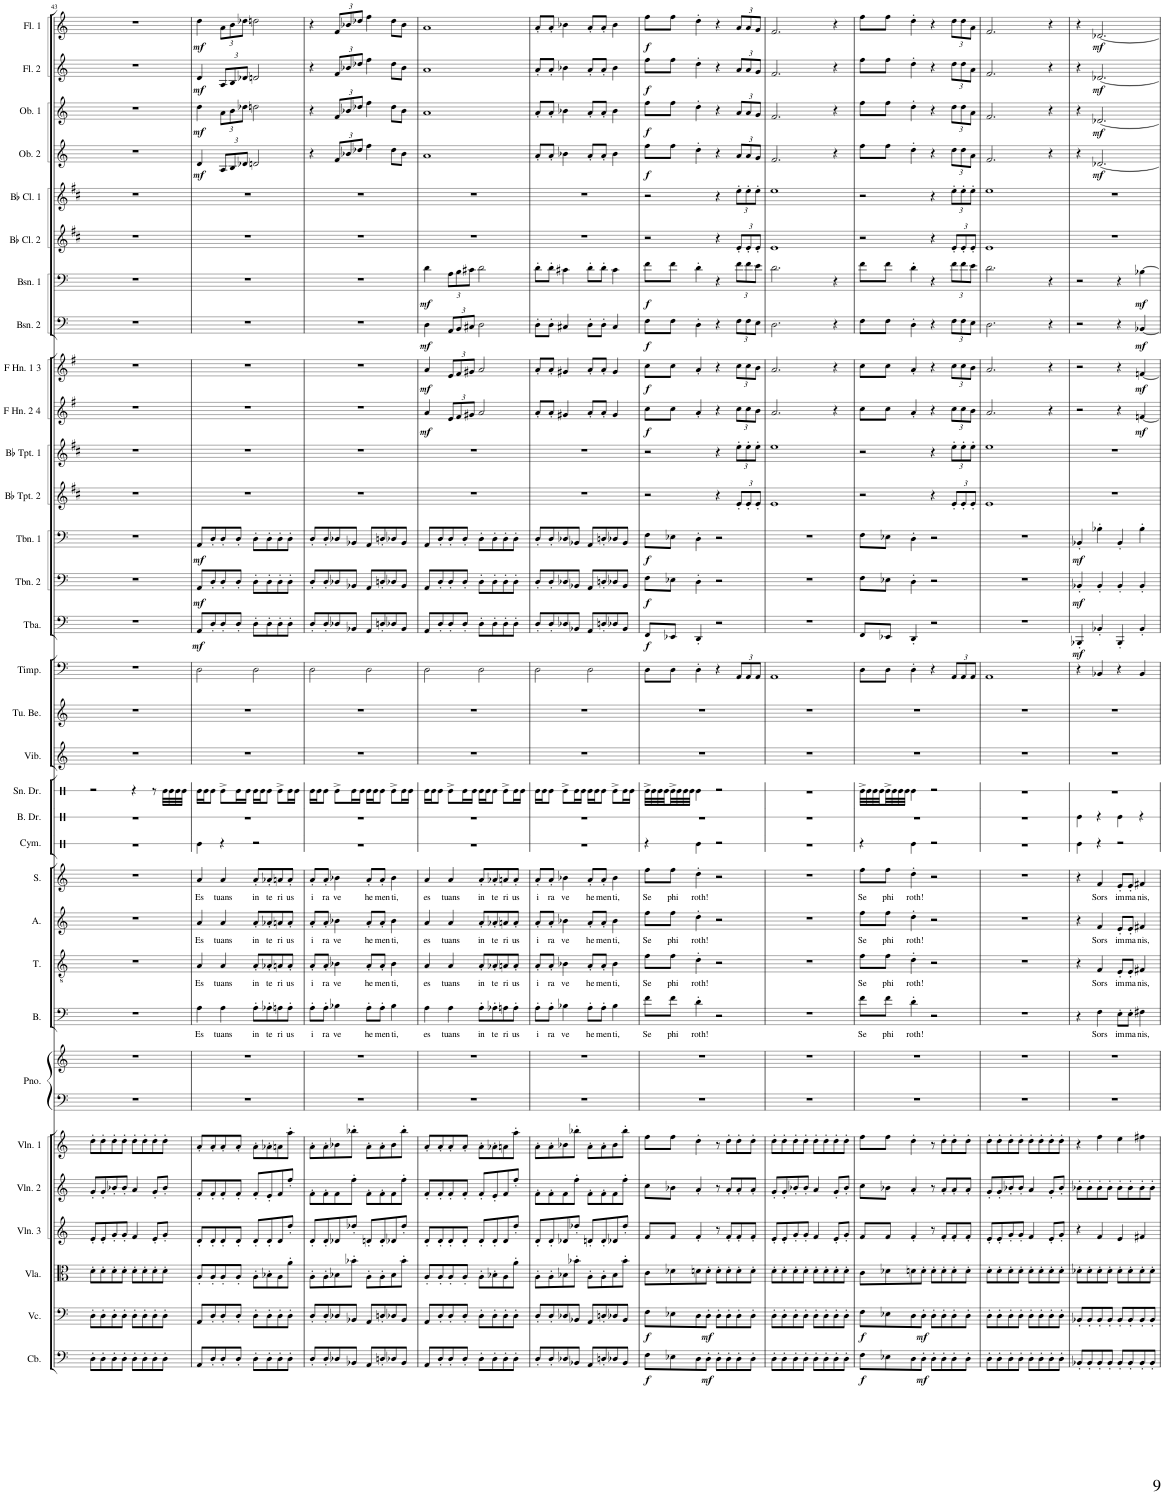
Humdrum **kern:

**kern	**dynam	**kern	**dynam	**kern	**kern	**kern	**kern	**kern	**kern	**kern	**text	**kern	**text	**kern	**text	**kern	**text	**kern	**kern	**kern	**kern	**kern	**kern	**kern	**dynam	**kern	**dynam	**kern	**dynam	**kern	**kern	**kern	**dynam	**kern	**dynam	**kern	**dynam	**kern	**dynam	**kern	**kern	**kern	**dynam	**kern	**dynam	**kern	**dynam	**kern	**dynam
*part32	*part32	*part31	*part31	*part30	*part29	*part28	*part27	*part26	*part26	*part25	*part25	*part24	*part24	*part23	*part23	*part22	*part22	*part21	*part20	*part19	*part18	*part17	*part16	*part15	*part15	*part14	*part14	*part13	*part13	*part12	*part11	*part10	*part10	*part9	*part9	*part8	*part8	*part7	*part7	*part6	*part5	*part4	*part4	*part3	*part3	*part2	*part2	*part1	*part1
*staff33	*staff33	*staff32	*staff32	*staff31	*staff30	*staff29	*staff28	*staff27	*staff26	*staff25	*staff25	*staff24	*staff24	*staff23	*staff23	*staff22	*staff22	*staff21	*staff20	*staff19	*staff18	*staff17	*staff16	*staff15	*staff15	*staff14	*staff14	*staff13	*staff13	*staff12	*staff11	*staff10	*staff10	*staff9	*staff9	*staff8	*staff8	*staff7	*staff7	*staff6	*staff5	*staff4	*staff4	*staff3	*staff3	*staff2	*staff2	*staff1	*staff1
*I"Contrabass	*	*I"Violoncello	*	*I"Viola	*I"Violin 3	*I"Violin 2	*I"Violin 1	*I"Piano	*	*I"Baritone	*	*I"Tenor	*	*I"Alto	*	*I"Soprano	*	*I"Cymbal	*I"Bass Drum	*I"Snare Drum	*I"Vibraphone	*I"Tubular Bells	*I"Timpani	*I"Tuba	*	*I"Trombone 2	*	*I"Trombone 1	*	*I"Bb Trumpet 2	*I"Bb Trumpet 1	*I"F Horn 2 &amp; 4	*	*I"F Horn 1 &amp; 3	*	*I"Bassoon 2	*	*I"Bassoon 1	*	*I"Bb Clarinet 2	*I"Bb Clarinet 1	*I"Oboe 2	*	*I"Oboe 1	*	*I"Flute 2	*	*I"Flute 1	*
*I'Cb.	*	*I'Vc.	*	*I'Vla.	*I'Vln. 3	*I'Vln. 2	*I'Vln. 1	*I'Pno.	*	*I'B.	*	*I'T.	*	*I'A.	*	*I'S.	*	*I'Cym.	*I'B. Dr.	*I'Sn. Dr.	*I'Vib.	*I'Tu. Be.	*I'Timp.	*I'Tba.	*	*I'Tbn. 2	*	*I'Tbn. 1	*	*I'Bb Tpt. 2	*I'Bb Tpt. 1	*I'F Hn. 2 4	*	*I'F Hn. 1 3	*	*I'Bsn. 2	*	*I'Bsn. 1	*	*I'Bb Cl. 2	*I'Bb Cl. 1	*I'Ob. 2	*	*I'Ob. 1	*	*I'Fl. 2	*	*I'Fl. 1	*
!!LO:PB:g=z
*clefF4	*	*clefF4	*	*clefC3	*clefG2	*clefG2	*clefG2	*clefF4	*clefG2	*clefF4	*	*clefGv2	*	*clefG2	*	*clefG2	*	*clefX	*clefX	*clefX	*clefG2	*clefG2	*clefF4	*clefF4	*	*clefF4	*	*clefF4	*	*clefG2	*clefG2	*clefG2	*	*clefG2	*	*clefF4	*	*clefF4	*	*clefG2	*clefG2	*clefG2	*	*clefG2	*	*clefG2	*	*clefG2	*
*Trd7c12	*	*	*	*	*	*	*	*	*	*	*	*	*	*	*	*	*	*	*	*	*	*	*	*	*	*	*	*	*	*Trd1c2	*Trd1c2	*Trd4c7	*	*Trd4c7	*	*	*	*	*	*Trd1c2	*Trd1c2	*	*	*	*	*	*	*	*
*k[]	*	*k[]	*	*k[]	*k[]	*k[]	*k[]	*k[]	*k[]	*k[]	*	*k[]	*	*k[]	*	*k[]	*	*k[]	*k[]	*k[]	*k[]	*k[]	*k[]	*k[]	*	*k[]	*	*k[]	*	*k[f#c#]	*k[f#c#]	*k[f#]	*	*k[f#]	*	*k[]	*	*k[]	*	*k[f#c#]	*k[f#c#]	*k[]	*	*k[]	*	*k[]	*	*k[]	*
*M4/4	*	*M4/4	*	*M4/4	*M4/4	*M4/4	*M4/4	*M4/4	*M4/4	*M4/4	*	*M4/4	*	*M4/4	*	*M4/4	*	*M4/4	*M4/4	*M4/4	*M4/4	*M4/4	*M4/4	*M4/4	*	*M4/4	*	*M4/4	*	*M4/4	*M4/4	*M4/4	*	*M4/4	*	*M4/4	*	*M4/4	*	*M4/4	*M4/4	*M4/4	*	*M4/4	*	*M4/4	*	*M4/4	*
=43	=43	=43	=43	=43	=43	=43	=43	=43	=43	=43	=43	=43	=43	=43	=43	=43	=43	=43	=43	=43	=43	=43	=43	=43	=43	=43	=43	=43	=43	=43	=43	=43	=43	=43	=43	=43	=43	=43	=43	=43	=43	=43	=43	=43	=43	=43	=43	=43	=43
8D'\L	.	8D'\L	.	8d'\L	8e'/L	8g'/L	8dd'\L	1r	1r	1r	.	1r	.	1r	.	1r	.	1r	1r	2r	1r	1r	1r	1r	.	1r	.	1r	.	1r	1r	1r	.	1r	.	1r	.	1r	.	1r	1r	1r	.	1r	.	1r	.	1r	.
8D'\	.	8D'\	.	8d'\	8e'/	8g'/	8dd'\	.	.	.	.	.	.	.	.	.	.	.	.	.	.	.	.	.	.	.	.	.	.	.	.	.	.	.	.	.	.	.	.	.	.	.	.	.	.	.	.	.	.
8D'\	.	8D'\	.	8d'\	8g'/	8b-X'/	8dd'\	.	.	.	.	.	.	.	.	.	.	.	.	.	.	.	.	.	.	.	.	.	.	.	.	.	.	.	.	.	.	.	.	.	.	.	.	.	.	.	.	.	.
8D'\J	.	8D'\J	.	8d'\J	8g'/J	8b-'/J	8dd'\J	.	.	.	.	.	.	.	.	.	.	.	.	.	.	.	.	.	.	.	.	.	.	.	.	.	.	.	.	.	.	.	.	.	.	.	.	.	.	.	.	.	.
8D'\L	.	8D'\L	.	8d'\L	4f/	4a/	8dd'\L	.	.	.	.	.	.	.	.	.	.	.	.	4r	.	.	.	.	.	.	.	.	.	.	.	.	.	.	.	.	.	.	.	.	.	.	.	.	.	.	.	.	.
8D'\	.	8D'\	.	8d'\	.	.	8dd'\	.	.	.	.	.	.	.	.	.	.	.	.	.	.	.	.	.	.	.	.	.	.	.	.	.	.	.	.	.	.	.	.	.	.	.	.	.	.	.	.	.	.
8D'\	.	8D'\	.	8d'\	8e'/L	8g'/L	8dd'\	.	.	.	.	.	.	.	.	.	.	.	.	8r	.	.	.	.	.	.	.	.	.	.	.	.	.	.	.	.	.	.	.	.	.	.	.	.	.	.	.	.	.
8D'\J	.	8D'\J	.	8d'\J	8g'/J	8b-'/J	8dd'\J	.	.	.	.	.	.	.	.	.	.	.	.	32Re\LLL	.	.	.	.	.	.	.	.	.	.	.	.	.	.	.	.	.	.	.	.	.	.	.	.	.	.	.	.	.
.	.	.	.	.	.	.	.	.	.	.	.	.	.	.	.	.	.	.	.	32Re\	.	.	.	.	.	.	.	.	.	.	.	.	.	.	.	.	.	.	.	.	.	.	.	.	.	.	.	.	.
.	.	.	.	.	.	.	.	.	.	.	.	.	.	.	.	.	.	.	.	32Re\	.	.	.	.	.	.	.	.	.	.	.	.	.	.	.	.	.	.	.	.	.	.	.	.	.	.	.	.	.
.	.	.	.	.	.	.	.	.	.	.	.	.	.	.	.	.	.	.	.	32Re\JJJ	.	.	.	.	.	.	.	.	.	.	.	.	.	.	.	.	.	.	.	.	.	.	.	.	.	.	.	.	.
=44	=44	=44	=44	=44	=44	=44	=44	=44	=44	=44	=44	=44	=44	=44	=44	=44	=44	=44	=44	=44	=44	=44	=44	=44	=44	=44	=44	=44	=44	=44	=44	=44	=44	=44	=44	=44	=44	=44	=44	=44	=44	=44	=44	=44	=44	=44	=44	=44	=44
!	!	!	!	!	!	!	!	!	!	!	!LO:LY:b	!	!LO:LY:b	!	!LO:LY:b	!	!LO:LY:b	!	!	!	!	!	!	!	!LO:DY:b	!	!LO:DY:b	!	!LO:DY:b	!	!	!	!	!	!	!	!	!	!	!	!	!	!LO:DY:b	!	!LO:DY:b	!	!LO:DY:b	!	!LO:DY:b
8AA/L	.	8AA/L	.	8A'/L	8d'/L	8f'/L	8a'/L	1r	1r	4A\	Es	4A/	Es	4a/	Es	4a/	Es	4Re\	1r	16Re\LL	1r	1r	2D\	8AA/L	mf	8AA/L	mf	8AA/L	mf	1r	1r	1r	.	1r	.	1r	.	1r	.	1r	1r	4d/	mf	4dd\	mf	4d/	mf	4dd\	mf
.	.	.	.	.	.	.	.	.	.	.	.	.	.	.	.	.	.	.	.	16Re\J	.	.	.	.	.	.	.	.	.	.	.	.	.	.	.	.	.	.	.	.	.	.	.	.	.	.	.	.	.
8D'/	.	8D'/	.	8A'/	8d'/	8f'/	8a'/	.	.	.	.	.	.	.	.	.	.	.	.	8Re\J	.	.	.	8D'/	.	8D'/	.	8D'/	.	.	.	.	.	.	.	.	.	.	.	.	.	.	.	.	.	.	.	.	.
!	!	!	!	!	!	!	!	!	!	!	!LO:LY:b	!	!LO:LY:b	!	!LO:LY:b	!	!LO:LY:b	!	!	!	!	!	!	!	!	!	!	!	!	!	!	!	!	!	!	!	!	!	!	!	!	!	!	!	!	!	!	!	!
*	*	*	*	*	*	*	*	*	*	*	*	*	*	*	*	*	*	*	*	*	*	*	*	*	*	*	*	*	*	*	*	*	*	*	*	*	*	*	*	*	*	*Xbrackettup	*	*Xbrackettup	*	*Xbrackettup	*	*Xbrackettup	*
8D'/	.	8D'/	.	8A'/	8d'/	8f'/	8a'/	.	.	4A\	tuans	4A/	tuans	4a/	tuans	4a/	tuans	4r	.	8Re^\L	.	.	.	8D'/	.	8D'/	.	8D'/	.	.	.	.	.	.	.	.	.	.	.	.	.	12A/L	.	12a\L	.	12A/L	.	12a\L	.
.	.	.	.	.	.	.	.	.	.	.	.	.	.	.	.	.	.	.	.	.	.	.	.	.	.	.	.	.	.	.	.	.	.	.	.	.	.	.	.	.	.	12B/	.	12b\	.	12B/	.	12b\	.
8D'/J	.	8D'/J	.	8A'/J	8d'/J	8f'/J	8a'/J	.	.	.	.	.	.	.	.	.	.	.	.	16Re\L	.	.	.	8D'/J	.	8D'/J	.	8D'/J	.	.	.	.	.	.	.	.	.	.	.	.	.	.	.	.	.	.	.	.	.
.	.	.	.	.	.	.	.	.	.	.	.	.	.	.	.	.	.	.	.	.	.	.	.	.	.	.	.	.	.	.	.	.	.	.	.	.	.	.	.	.	.	12d-X/J	.	12dd-X\J	.	12d-X/J	.	12dd-X\J	.
.	.	.	.	.	.	.	.	.	.	.	.	.	.	.	.	.	.	.	.	16Re\JJ	.	.	.	.	.	.	.	.	.	.	.	.	.	.	.	.	.	.	.	.	.	.	.	.	.	.	.	.	.
!	!	!	!	!	!	!	!	!	!	!	!LO:LY:b	!	!LO:LY:b	!	!LO:LY:b	!	!LO:LY:b	!	!	!	!	!	!	!	!	!	!	!	!	!	!	!	!	!	!	!	!	!	!	!	!	!	!	!	!	!	!	!	!
8D'\L	.	8D'\L	.	8A'\L	8d'/L	8f'/L	8a'\L	.	.	8A'\L	in	8A'/L	in	8a'/L	in	8a'/L	in	2r	.	16Re\LL	.	.	2D\	8D'\L	.	8D'\L	.	8D'\L	.	.	.	.	.	.	.	.	.	.	.	.	.	2dn/	.	2ddn\	.	2dn/	.	2ddn\	.
.	.	.	.	.	.	.	.	.	.	.	.	.	.	.	.	.	.	.	.	16Re\J	.	.	.	.	.	.	.	.	.	.	.	.	.	.	.	.	.	.	.	.	.	.	.	.	.	.	.	.	.
!	!	!	!	!	!	!	!	!	!	!	!LO:LY:b	!	!LO:LY:b	!	!LO:LY:b	!	!LO:LY:b	!	!	!	!	!	!	!	!	!	!	!	!	!	!	!	!	!	!	!	!	!	!	!	!	!	!	!	!	!	!	!	!
8D'\	.	8D'\	.	8B-X'\	8d'/	8e'/	8a-X'\	.	.	8A-X'\	te	8A-X'/	te	8a-X'/	te	8a-X'/	te	.	.	8Re\J	.	.	.	8D'\	.	8D'\	.	8D'\	.	.	.	.	.	.	.	.	.	.	.	.	.	.	.	.	.	.	.	.	.
!	!	!	!	!	!	!	!	!	!	!	!LO:LY:b	!	!LO:LY:b	!	!LO:LY:b	!	!LO:LY:b	!	!	!	!	!	!	!	!	!	!	!	!	!	!	!	!	!	!	!	!	!	!	!	!	!	!	!	!	!	!	!	!
8D'\	.	8D'\	.	8A\	8d/	8f/	8an\	.	.	8An\	ri	8An/	ri	8an/	ri	8an/	ri	.	.	8Re^\L	.	.	.	8D'\	.	8D'\	.	8D'\	.	.	.	.	.	.	.	.	.	.	.	.	.	.	.	.	.	.	.	.	.
!	!	!	!	!	!	!	!	!	!	!	!LO:LY:b	!	!LO:LY:b	!	!LO:LY:b	!	!LO:LY:b	!	!	!	!	!	!	!	!	!	!	!	!	!	!	!	!	!	!	!	!	!	!	!	!	!	!	!	!	!	!	!	!
8D'\J	.	8D'\J	.	8a'\J	8dd'/J	8ff'/J	8aa'\J	.	.	8A'\J	us	8A'/J	us	8a'/J	us	8a'/J	us	.	.	16Re\L	.	.	.	8D'\J	.	8D'\J	.	8D'\J	.	.	.	.	.	.	.	.	.	.	.	.	.	.	.	.	.	.	.	.	.
.	.	.	.	.	.	.	.	.	.	.	.	.	.	.	.	.	.	.	.	16Re\JJ	.	.	.	.	.	.	.	.	.	.	.	.	.	.	.	.	.	.	.	.	.	.	.	.	.	.	.	.	.
=45	=45	=45	=45	=45	=45	=45	=45	=45	=45	=45	=45	=45	=45	=45	=45	=45	=45	=45	=45	=45	=45	=45	=45	=45	=45	=45	=45	=45	=45	=45	=45	=45	=45	=45	=45	=45	=45	=45	=45	=45	=45	=45	=45	=45	=45	=45	=45	=45	=45
!	!	!	!	!	!	!	!	!	!	!	!LO:LY:b	!	!LO:LY:b	!	!LO:LY:b	!	!LO:LY:b	!	!	!	!	!	!	!	!	!	!	!	!	!	!	!	!	!	!	!	!	!	!	!	!	!	!	!	!	!	!	!	!
8D'/L	.	8D'/L	.	8A'\L	8d'/L	8f'\L	8a'\L	1r	1r	8A'\L	i	8A'/L	i	8a'/L	i	8a'/L	i	1r	1r	16Re\LL	1r	1r	2D\	8D'/L	.	8D'/L	.	8D'/L	.	1r	1r	1r	.	1r	.	1r	.	1r	.	1r	1r	4r	.	4r	.	4r	.	4r	.
.	.	.	.	.	.	.	.	.	.	.	.	.	.	.	.	.	.	.	.	16Re\J	.	.	.	.	.	.	.	.	.	.	.	.	.	.	.	.	.	.	.	.	.	.	.	.	.	.	.	.	.
!	!	!	!	!	!	!	!	!	!	!	!LO:LY:b	!	!LO:LY:b	!	!LO:LY:b	!	!LO:LY:b	!	!	!	!	!	!	!	!	!	!	!	!	!	!	!	!	!	!	!	!	!	!	!	!	!	!	!	!	!	!	!	!
8D'/	.	8D'/	.	8A'\	8d'/	8f'\	8a'\	.	.	8A'\J	ra	8A'/J	ra	8a'/J	ra	8a'/J	ra	.	.	8Re\J	.	.	.	8D'/	.	8D'/	.	8D'/	.	.	.	.	.	.	.	.	.	.	.	.	.	.	.	.	.	.	.	.	.
!	!	!	!	!	!	!	!	!	!	!	!LO:LY:b	!	!LO:LY:b	!	!LO:LY:b	!	!LO:LY:b	!	!	!	!	!	!	!	!	!	!	!	!	!	!	!	!	!	!	!	!	!	!	!	!	!	!	!	!	!	!	!	!
8D-X/	.	8D-X/	.	8B-X\	8d-X/	8f\	8b-X\	.	.	4B-X\	ve	4B-X\	ve	4b-X\	ve	4b-X\	ve	.	.	8Re^\L	.	.	.	8D-X/	.	8D-X/	.	8D-X/	.	.	.	.	.	.	.	.	.	.	.	.	.	12f/L	.	12f/L	.	12f/L	.	12f/L	.
.	.	.	.	.	.	.	.	.	.	.	.	.	.	.	.	.	.	.	.	.	.	.	.	.	.	.	.	.	.	.	.	.	.	.	.	.	.	.	.	.	.	12b-X/	.	12b-X/	.	12b-X/	.	12b-X/	.
8BB-X/J	.	8BB-X/J	.	8b-X'\J	8dd-X'/J	8ff'\J	8bb-X'\J	.	.	.	.	.	.	.	.	.	.	.	.	16Re\L	.	.	.	8BB-X/J	.	8BB-X/J	.	8BB-X/J	.	.	.	.	.	.	.	.	.	.	.	.	.	.	.	.	.	.	.	.	.
.	.	.	.	.	.	.	.	.	.	.	.	.	.	.	.	.	.	.	.	.	.	.	.	.	.	.	.	.	.	.	.	.	.	.	.	.	.	.	.	.	.	12dd-X/J	.	12dd-X/J	.	12dd-X/J	.	12dd-X/J	.
.	.	.	.	.	.	.	.	.	.	.	.	.	.	.	.	.	.	.	.	16Re\JJ	.	.	.	.	.	.	.	.	.	.	.	.	.	.	.	.	.	.	.	.	.	.	.	.	.	.	.	.	.
!	!	!	!	!	!	!	!	!	!	!	!LO:LY:b	!	!LO:LY:b	!	!LO:LY:b	!	!LO:LY:b	!	!	!	!	!	!	!	!	!	!	!	!	!	!	!	!	!	!	!	!	!	!	!	!	!	!	!	!	!	!	!	!
8AA/L	.	8AA/L	.	8A'\L	8dn'/L	8f'\L	8a'\L	.	.	8A'\L	he	8A'/L	he	8a'/L	he	8a'/L	he	.	.	16Re\LL	.	.	2D\	8AA/L	.	8AA/L	.	8AA/L	.	.	.	.	.	.	.	.	.	.	.	.	.	4ff\	.	4ff\	.	4ff\	.	4ff\	.
.	.	.	.	.	.	.	.	.	.	.	.	.	.	.	.	.	.	.	.	16Re\J	.	.	.	.	.	.	.	.	.	.	.	.	.	.	.	.	.	.	.	.	.	.	.	.	.	.	.	.	.
!	!	!	!	!	!	!	!	!	!	!	!LO:LY:b	!	!LO:LY:b	!	!LO:LY:b	!	!LO:LY:b	!	!	!	!	!	!	!	!	!	!	!	!	!	!	!	!	!	!	!	!	!	!	!	!	!	!	!	!	!	!	!	!
8Dn'/	.	8Dn'/	.	8A'\	8d'/	8f'\	8a'\	.	.	8A'\J	men	8A'/J	men	8a'/J	men	8a'/J	men	.	.	8Re\J	.	.	.	8Dn'/	.	8Dn'/	.	8Dn'/	.	.	.	.	.	.	.	.	.	.	.	.	.	.	.	.	.	.	.	.	.
!	!	!	!	!	!	!	!	!	!	!	!LO:LY:b	!	!LO:LY:b	!	!LO:LY:b	!	!LO:LY:b	!	!	!	!	!	!	!	!	!	!	!	!	!	!	!	!	!	!	!	!	!	!	!	!	!	!	!	!	!	!	!	!
8D-X/	.	8D-X/	.	8B-\	8d-X/	8f\	8b-\	.	.	4B-\	ti,	4B-\	ti,	4b-\	ti,	4b-\	ti,	.	.	8Re^\L	.	.	.	8D-X/	.	8D-X/	.	8D-X/	.	.	.	.	.	.	.	.	.	.	.	.	.	8dd-\L	.	8dd-\L	.	8dd-\L	.	8dd-\L	.
8BB-/J	.	8BB-/J	.	8b-'\J	8dd-'/J	8ff'\J	8bb-'\J	.	.	.	.	.	.	.	.	.	.	.	.	16Re\L	.	.	.	8BB-/J	.	8BB-/J	.	8BB-/J	.	.	.	.	.	.	.	.	.	.	.	.	.	8b-\J	.	8b-\J	.	8b-\J	.	8b-\J	.
.	.	.	.	.	.	.	.	.	.	.	.	.	.	.	.	.	.	.	.	16Re\JJ	.	.	.	.	.	.	.	.	.	.	.	.	.	.	.	.	.	.	.	.	.	.	.	.	.	.	.	.	.
=46	=46	=46	=46	=46	=46	=46	=46	=46	=46	=46	=46	=46	=46	=46	=46	=46	=46	=46	=46	=46	=46	=46	=46	=46	=46	=46	=46	=46	=46	=46	=46	=46	=46	=46	=46	=46	=46	=46	=46	=46	=46	=46	=46	=46	=46	=46	=46	=46	=46
!	!	!	!	!	!	!	!	!	!	!	!LO:LY:b	!	!LO:LY:b	!	!LO:LY:b	!	!LO:LY:b	!	!	!	!	!	!	!	!	!	!	!	!	!	!	!	!LO:DY:b	!	!LO:DY:b	!	!LO:DY:b	!	!LO:DY:b	!	!	!	!	!	!	!	!	!	!
8AA/L	.	8AA/L	.	8A'/L	8d'/L	8f'/L	8a'/L	1r	1r	4A\	es	4A/	es	4a/	es	4a/	es	1r	1r	16Re\LL	1r	1r	2D\	8AA/L	.	8AA/L	.	8AA/L	.	1r	1r	4a/	mf	4a/	mf	4D\	mf	4d\	mf	1r	1r	1a	.	1a	.	1a	.	1a	.
.	.	.	.	.	.	.	.	.	.	.	.	.	.	.	.	.	.	.	.	16Re\J	.	.	.	.	.	.	.	.	.	.	.	.	.	.	.	.	.	.	.	.	.	.	.	.	.	.	.	.	.
8D'/	.	8D'/	.	8A'/	8d'/	8f'/	8a'/	.	.	.	.	.	.	.	.	.	.	.	.	8Re\J	.	.	.	8D'/	.	8D'/	.	8D'/	.	.	.	.	.	.	.	.	.	.	.	.	.	.	.	.	.	.	.	.	.
!	!	!	!	!	!	!	!	!	!	!	!LO:LY:b	!	!LO:LY:b	!	!LO:LY:b	!	!LO:LY:b	!	!	!	!	!	!	!	!	!	!	!	!	!	!	!	!	!	!	!	!	!	!	!	!	!	!	!	!	!	!	!	!
*	*	*	*	*	*	*	*	*	*	*	*	*	*	*	*	*	*	*	*	*	*	*	*	*	*	*	*	*	*	*	*	*Xbrackettup	*	*Xbrackettup	*	*Xbrackettup	*	*Xbrackettup	*	*	*	*	*	*	*	*	*	*	*
8D'/	.	8D'/	.	8A'/	8d'/	8f'/	8a'/	.	.	4A\	tuans	4A/	tuans	4a/	tuans	4a/	tuans	.	.	8Re^\L	.	.	.	8D'/	.	8D'/	.	8D'/	.	.	.	12e/L	.	12e/L	.	12AA/L	.	12A\L	.	.	.	.	.	.	.	.	.	.	.
.	.	.	.	.	.	.	.	.	.	.	.	.	.	.	.	.	.	.	.	.	.	.	.	.	.	.	.	.	.	.	.	12f#/	.	12f#/	.	12BB/	.	12B\	.	.	.	.	.	.	.	.	.	.	.
8D'/J	.	8D'/J	.	8A'/J	8d'/J	8f'/J	8a'/J	.	.	.	.	.	.	.	.	.	.	.	.	16Re\L	.	.	.	8D'/J	.	8D'/J	.	8D'/J	.	.	.	.	.	.	.	.	.	.	.	.	.	.	.	.	.	.	.	.	.
.	.	.	.	.	.	.	.	.	.	.	.	.	.	.	.	.	.	.	.	.	.	.	.	.	.	.	.	.	.	.	.	12g#X/J	.	12g#X/J	.	12C#X/J	.	12c#X\J	.	.	.	.	.	.	.	.	.	.	.
.	.	.	.	.	.	.	.	.	.	.	.	.	.	.	.	.	.	.	.	16Re\JJ	.	.	.	.	.	.	.	.	.	.	.	.	.	.	.	.	.	.	.	.	.	.	.	.	.	.	.	.	.
!	!	!	!	!	!	!	!	!	!	!	!LO:LY:b	!	!LO:LY:b	!	!LO:LY:b	!	!LO:LY:b	!	!	!	!	!	!	!	!	!	!	!	!	!	!	!	!	!	!	!	!	!	!	!	!	!	!	!	!	!	!	!	!
8D'\L	.	8D'\L	.	8A'\L	8d'/L	8f'/L	8a'\L	.	.	8A'\L	in	8A'/L	in	8a'/L	in	8a'/L	in	.	.	16Re\LL	.	.	2D\	8D'\L	.	8D'\L	.	8D'\L	.	.	.	2a/	.	2a/	.	2D\	.	2d\	.	.	.	.	.	.	.	.	.	.	.
.	.	.	.	.	.	.	.	.	.	.	.	.	.	.	.	.	.	.	.	16Re\J	.	.	.	.	.	.	.	.	.	.	.	.	.	.	.	.	.	.	.	.	.	.	.	.	.	.	.	.	.
!	!	!	!	!	!	!	!	!	!	!	!LO:LY:b	!	!LO:LY:b	!	!LO:LY:b	!	!LO:LY:b	!	!	!	!	!	!	!	!	!	!	!	!	!	!	!	!	!	!	!	!	!	!	!	!	!	!	!	!	!	!	!	!
8D'\	.	8D'\	.	8B-X'\	8d'/	8e'/	8a-X'\	.	.	8A-X'\	te	8A-X'/	te	8a-X'/	te	8a-X'/	te	.	.	8Re\J	.	.	.	8D'\	.	8D'\	.	8D'\	.	.	.	.	.	.	.	.	.	.	.	.	.	.	.	.	.	.	.	.	.
!	!	!	!	!	!	!	!	!	!	!	!LO:LY:b	!	!LO:LY:b	!	!LO:LY:b	!	!LO:LY:b	!	!	!	!	!	!	!	!	!	!	!	!	!	!	!	!	!	!	!	!	!	!	!	!	!	!	!	!	!	!	!	!
8D'\	.	8D'\	.	8A\	8d/	8f/	8an\	.	.	8An\	ri	8An/	ri	8an/	ri	8an/	ri	.	.	8Re^\L	.	.	.	8D'\	.	8D'\	.	8D'\	.	.	.	.	.	.	.	.	.	.	.	.	.	.	.	.	.	.	.	.	.
!	!	!	!	!	!	!	!	!	!	!	!LO:LY:b	!	!LO:LY:b	!	!LO:LY:b	!	!LO:LY:b	!	!	!	!	!	!	!	!	!	!	!	!	!	!	!	!	!	!	!	!	!	!	!	!	!	!	!	!	!	!	!	!
8D'\J	.	8D'\J	.	8a'\J	8dd'/J	8ff'/J	8aa'\J	.	.	8A'\J	us	8A'/J	us	8a'/J	us	8a'/J	us	.	.	16Re\L	.	.	.	8D'\J	.	8D'\J	.	8D'\J	.	.	.	.	.	.	.	.	.	.	.	.	.	.	.	.	.	.	.	.	.
.	.	.	.	.	.	.	.	.	.	.	.	.	.	.	.	.	.	.	.	16Re\JJ	.	.	.	.	.	.	.	.	.	.	.	.	.	.	.	.	.	.	.	.	.	.	.	.	.	.	.	.	.
=47	=47	=47	=47	=47	=47	=47	=47	=47	=47	=47	=47	=47	=47	=47	=47	=47	=47	=47	=47	=47	=47	=47	=47	=47	=47	=47	=47	=47	=47	=47	=47	=47	=47	=47	=47	=47	=47	=47	=47	=47	=47	=47	=47	=47	=47	=47	=47	=47	=47
!	!	!	!	!	!	!	!	!	!	!	!LO:LY:b	!	!LO:LY:b	!	!LO:LY:b	!	!LO:LY:b	!	!	!	!	!	!	!	!	!	!	!	!	!	!	!	!	!	!	!	!	!	!	!	!	!	!	!	!	!	!	!	!
8D'/L	.	8D'/L	.	8A'\L	8d'/L	8f'\L	8a'\L	1r	1r	8A'\L	i	8A'/L	i	8a'/L	i	8a'/L	i	1r	1r	16Re\LL	1r	1r	2D\	8D'/L	.	8D'/L	.	8D'/L	.	1r	1r	8a'/L	.	8a'/L	.	8D'\L	.	8d'\L	.	1r	1r	8a'/L	.	8a'/L	.	8a'/L	.	8a'/L	.
.	.	.	.	.	.	.	.	.	.	.	.	.	.	.	.	.	.	.	.	16Re\J	.	.	.	.	.	.	.	.	.	.	.	.	.	.	.	.	.	.	.	.	.	.	.	.	.	.	.	.	.
!	!	!	!	!	!	!	!	!	!	!	!LO:LY:b	!	!LO:LY:b	!	!LO:LY:b	!	!LO:LY:b	!	!	!	!	!	!	!	!	!	!	!	!	!	!	!	!	!	!	!	!	!	!	!	!	!	!	!	!	!	!	!	!
8D'/	.	8D'/	.	8A'\	8d'/	8f'\	8a'\	.	.	8A'\J	ra	8A'/J	ra	8a'/J	ra	8a'/J	ra	.	.	8Re\J	.	.	.	8D'/	.	8D'/	.	8D'/	.	.	.	8a'/J	.	8a'/J	.	8D'\J	.	8d'\J	.	.	.	8a'/J	.	8a'/J	.	8a'/J	.	8a'/J	.
!	!	!	!	!	!	!	!	!	!	!	!LO:LY:b	!	!LO:LY:b	!	!LO:LY:b	!	!LO:LY:b	!	!	!	!	!	!	!	!	!	!	!	!	!	!	!	!	!	!	!	!	!	!	!	!	!	!	!	!	!	!	!	!
8D-X/	.	8D-X/	.	8B-X\	8d-X/	8f\	8b-X\	.	.	4B-X\	ve	4B-X\	ve	4b-X\	ve	4b-X\	ve	.	.	8Re^\L	.	.	.	8D-X/	.	8D-X/	.	8D-X/	.	.	.	4g#X/	.	4g#X/	.	4C#X/	.	4c#X\	.	.	.	4b-X\	.	4b-X\	.	4b-X\	.	4b-X\	.
8BB-X/J	.	8BB-X/J	.	8b-X'\J	8dd-X'/J	8ff'\J	8bb-X'\J	.	.	.	.	.	.	.	.	.	.	.	.	16Re\L	.	.	.	8BB-X/J	.	8BB-X/J	.	8BB-X/J	.	.	.	.	.	.	.	.	.	.	.	.	.	.	.	.	.	.	.	.	.
.	.	.	.	.	.	.	.	.	.	.	.	.	.	.	.	.	.	.	.	16Re\JJ	.	.	.	.	.	.	.	.	.	.	.	.	.	.	.	.	.	.	.	.	.	.	.	.	.	.	.	.	.
!	!	!	!	!	!	!	!	!	!	!	!LO:LY:b	!	!LO:LY:b	!	!LO:LY:b	!	!LO:LY:b	!	!	!	!	!	!	!	!	!	!	!	!	!	!	!	!	!	!	!	!	!	!	!	!	!	!	!	!	!	!	!	!
8AA/L	.	8AA/L	.	8A'\L	8dn'/L	8f'\L	8a'\L	.	.	8A'\L	he	8A'/L	he	8a'/L	he	8a'/L	he	.	.	16Re\LL	.	.	2D\	8AA/L	.	8AA/L	.	8AA/L	.	.	.	8a'/L	.	8a'/L	.	8D'\L	.	8d'\L	.	.	.	8a'/L	.	8a'/L	.	8a'/L	.	8a'/L	.
.	.	.	.	.	.	.	.	.	.	.	.	.	.	.	.	.	.	.	.	16Re\J	.	.	.	.	.	.	.	.	.	.	.	.	.	.	.	.	.	.	.	.	.	.	.	.	.	.	.	.	.
!	!	!	!	!	!	!	!	!	!	!	!LO:LY:b	!	!LO:LY:b	!	!LO:LY:b	!	!LO:LY:b	!	!	!	!	!	!	!	!	!	!	!	!	!	!	!	!	!	!	!	!	!	!	!	!	!	!	!	!	!	!	!	!
8Dn'/	.	8Dn'/	.	8A'\	8d'/	8f'\	8a'\	.	.	8A'\J	men	8A'/J	men	8a'/J	men	8a'/J	men	.	.	8Re\J	.	.	.	8Dn'/	.	8Dn'/	.	8Dn'/	.	.	.	8a'/J	.	8a'/J	.	8D'\J	.	8d'\J	.	.	.	8a'/J	.	8a'/J	.	8a'/J	.	8a'/J	.
!	!	!	!	!	!	!	!	!	!	!	!LO:LY:b	!	!LO:LY:b	!	!LO:LY:b	!	!LO:LY:b	!	!	!	!	!	!	!	!	!	!	!	!	!	!	!	!	!	!	!	!	!	!	!	!	!	!	!	!	!	!	!	!
8D-X/	.	8D-X/	.	8B-\	8d-X/	8f\	8b-\	.	.	4B-\	ti,	4B-\	ti,	4b-\	ti,	4b-\	ti,	.	.	8Re^\L	.	.	.	8D-X/	.	8D-X/	.	8D-X/	.	.	.	4g#/	.	4g#/	.	4C#/	.	4c#\	.	.	.	4b-\	.	4b-\	.	4b-\	.	4b-\	.
8BB-/J	.	8BB-/J	.	8b-'\J	8dd-'/J	8ff'\J	8bb-'\J	.	.	.	.	.	.	.	.	.	.	.	.	16Re\L	.	.	.	8BB-/J	.	8BB-/J	.	8BB-/J	.	.	.	.	.	.	.	.	.	.	.	.	.	.	.	.	.	.	.	.	.
.	.	.	.	.	.	.	.	.	.	.	.	.	.	.	.	.	.	.	.	16Re\JJ	.	.	.	.	.	.	.	.	.	.	.	.	.	.	.	.	.	.	.	.	.	.	.	.	.	.	.	.	.
=48	=48	=48	=48	=48	=48	=48	=48	=48	=48	=48	=48	=48	=48	=48	=48	=48	=48	=48	=48	=48	=48	=48	=48	=48	=48	=48	=48	=48	=48	=48	=48	=48	=48	=48	=48	=48	=48	=48	=48	=48	=48	=48	=48	=48	=48	=48	=48	=48	=48
!	!LO:DY:b	!	!LO:DY:b	!	!	!	!	!	!	!	!LO:LY:b	!	!LO:LY:b	!	!LO:LY:b	!	!LO:LY:b	!	!	!	!	!	!	!	!LO:DY:b	!	!LO:DY:b	!	!LO:DY:b	!	!	!	!LO:DY:b	!	!LO:DY:b	!	!LO:DY:b	!	!LO:DY:b	!	!	!	!LO:DY:b	!	!LO:DY:b	!	!LO:DY:b	!	!LO:DY:b
8F\L	f	8F\L	f	8c\L	8f/L	8cc\L	8ff\L	1r	1r	8f\L	Se	8f\L	Se	8ff\L	Se	8ff\L	Se	4r	1r	32Re^\LLL	1r	1r	8D\L	8FF/L	f	8F\L	f	8F\L	f	2r	2r	8cc\L	f	8cc\L	f	8F\L	f	8f\L	f	2r	2r	8ff\L	f	8ff\L	f	8ff\L	f	8ff\L	f
.	.	.	.	.	.	.	.	.	.	.	.	.	.	.	.	.	.	.	.	32Re\	.	.	.	.	.	.	.	.	.	.	.	.	.	.	.	.	.	.	.	.	.	.	.	.	.	.	.	.	.
.	.	.	.	.	.	.	.	.	.	.	.	.	.	.	.	.	.	.	.	32Re\	.	.	.	.	.	.	.	.	.	.	.	.	.	.	.	.	.	.	.	.	.	.	.	.	.	.	.	.	.
.	.	.	.	.	.	.	.	.	.	.	.	.	.	.	.	.	.	.	.	32Re\	.	.	.	.	.	.	.	.	.	.	.	.	.	.	.	.	.	.	.	.	.	.	.	.	.	.	.	.	.
!	!	!	!	!	!	!	!	!	!	!	!LO:LY:b	!	!LO:LY:b	!	!LO:LY:b	!	!LO:LY:b	!	!	!	!	!	!	!	!	!	!	!	!	!	!	!	!	!	!	!	!	!	!	!	!	!	!	!	!	!	!	!	!
8E-X\	.	8E-X\	.	8d-X\	8f/J	8b-X\J	8ff\J	.	.	8f\J	phi	8f\J	phi	8ff\J	phi	8ff\J	phi	.	.	32Re^\	.	.	8D\J	8EE-X/J	.	8E-X\J	.	8E-X\J	.	.	.	8cc\J	.	8cc\J	.	8F\J	.	8f\J	.	.	.	8ff\J	.	8ff\J	.	8ff\J	.	8ff\J	.
.	.	.	.	.	.	.	.	.	.	.	.	.	.	.	.	.	.	.	.	32Re\	.	.	.	.	.	.	.	.	.	.	.	.	.	.	.	.	.	.	.	.	.	.	.	.	.	.	.	.	.
.	.	.	.	.	.	.	.	.	.	.	.	.	.	.	.	.	.	.	.	32Re\	.	.	.	.	.	.	.	.	.	.	.	.	.	.	.	.	.	.	.	.	.	.	.	.	.	.	.	.	.
.	.	.	.	.	.	.	.	.	.	.	.	.	.	.	.	.	.	.	.	32Re\JJJ	.	.	.	.	.	.	.	.	.	.	.	.	.	.	.	.	.	.	.	.	.	.	.	.	.	.	.	.	.
!	!	!	!	!	!	!	!	!	!	!	!LO:LY:b	!	!LO:LY:b	!	!LO:LY:b	!	!LO:LY:b	!	!	!	!	!	!	!	!	!	!	!	!	!	!	!	!	!	!	!	!	!	!	!	!	!	!	!	!	!	!	!	!
8D\	.	8D\	.	8dn\	4f'/	4a'/	4dd'\	.	.	4d'\	roth!	4d'\	roth!	4dd'\	roth!	4dd'\	roth!	4Re\	.	4Re\	.	.	4D'\	4DD'/	.	4D'\	.	4D'\	.	.	.	4a'/	.	4a'/	.	4D'\	.	4d'\	.	.	.	4dd'\	.	4dd'\	.	4dd'\	.	4dd'\	.
!	!LO:DY:b	!	!LO:DY:b	!	!	!	!	!	!	!	!	!	!	!	!	!	!	!	!	!	!	!	!	!	!	!	!	!	!	!	!	!	!	!	!	!	!	!	!	!	!	!	!	!	!	!	!	!	!
8D'\J	mf	8D'\J	mf	8d'\J	.	.	.	.	.	.	.	.	.	.	.	.	.	.	.	.	.	.	.	.	.	.	.	.	.	.	.	.	.	.	.	.	.	.	.	.	.	.	.	.	.	.	.	.	.
8D'\L	.	8D'\L	.	8d'\L	8r	8r	8r	.	.	2r	.	2r	.	2r	.	2r	.	2r	.	2r	.	.	4r	2r	.	2r	.	2r	.	4r	4r	4r	.	4r	.	4r	.	4r	.	4r	4r	4r	.	4r	.	4r	.	4r	.
8D'\	.	8D'\	.	8d'\	8f'/L	8a'/L	8dd'\L	.	.	.	.	.	.	.	.	.	.	.	.	.	.	.	.	.	.	.	.	.	.	.	.	.	.	.	.	.	.	.	.	.	.	.	.	.	.	.	.	.	.
*	*	*	*	*	*	*	*	*	*	*	*	*	*	*	*	*	*	*	*	*	*	*	*Xbrackettup	*	*	*	*	*	*	*Xbrackettup	*Xbrackettup	*	*	*	*	*	*	*	*	*Xbrackettup	*Xbrackettup	*	*	*	*	*	*	*	*
8D'\	.	8D'\	.	8d'\	8f'/	8a'/	8dd'\	.	.	.	.	.	.	.	.	.	.	.	.	.	.	.	12AA/L	.	.	.	.	.	.	12e'/L	12ee'\L	12cc\L	.	12cc\L	.	12F\L	.	12f\L	.	12e'/L	12ee'\L	12a/L	.	12a/L	.	12a/L	.	12a/L	.
.	.	.	.	.	.	.	.	.	.	.	.	.	.	.	.	.	.	.	.	.	.	.	12AA/	.	.	.	.	.	.	12e'/	12ee'\	12cc\	.	12cc\	.	12F\	.	12f\	.	12e'/	12ee'\	12a/	.	12a/	.	12a/	.	12a/	.
8D'\J	.	8D'\J	.	8d'\J	8f'/J	8a'/J	8dd'\J	.	.	.	.	.	.	.	.	.	.	.	.	.	.	.	.	.	.	.	.	.	.	.	.	.	.	.	.	.	.	.	.	.	.	.	.	.	.	.	.	.	.
.	.	.	.	.	.	.	.	.	.	.	.	.	.	.	.	.	.	.	.	.	.	.	12AA/J	.	.	.	.	.	.	12e'/J	12ee'\J	12b\J	.	12b\J	.	12E\J	.	12e\J	.	12e'/J	12ee'\J	12g/J	.	12g/J	.	12g/J	.	12g/J	.
=49	=49	=49	=49	=49	=49	=49	=49	=49	=49	=49	=49	=49	=49	=49	=49	=49	=49	=49	=49	=49	=49	=49	=49	=49	=49	=49	=49	=49	=49	=49	=49	=49	=49	=49	=49	=49	=49	=49	=49	=49	=49	=49	=49	=49	=49	=49	=49	=49	=49
8D'\L	.	8D'\L	.	8d'\L	8e'/L	8g'/L	8dd'\L	1r	1r	1r	.	1r	.	1r	.	1r	.	1r	1r	1r	1r	1r	1AA	1r	.	1r	.	1r	.	1e	1ee	2.a/	.	2.a/	.	2.D\	.	2.d\	.	1e	1ee	2.f/	.	2.f/	.	2.f/	.	2.f/	.
8D'\	.	8D'\	.	8d'\	8e'/	8g'/	8dd'\	.	.	.	.	.	.	.	.	.	.	.	.	.	.	.	.	.	.	.	.	.	.	.	.	.	.	.	.	.	.	.	.	.	.	.	.	.	.	.	.	.	.
8D'\	.	8D'\	.	8d'\	8g'/	8b-X'/	8dd'\	.	.	.	.	.	.	.	.	.	.	.	.	.	.	.	.	.	.	.	.	.	.	.	.	.	.	.	.	.	.	.	.	.	.	.	.	.	.	.	.	.	.
8D'\J	.	8D'\J	.	8d'\J	8g'/J	8b-'/J	8dd'\J	.	.	.	.	.	.	.	.	.	.	.	.	.	.	.	.	.	.	.	.	.	.	.	.	.	.	.	.	.	.	.	.	.	.	.	.	.	.	.	.	.	.
8D'\L	.	8D'\L	.	8d'\L	4f/	4a/	8dd'\L	.	.	.	.	.	.	.	.	.	.	.	.	.	.	.	.	.	.	.	.	.	.	.	.	.	.	.	.	.	.	.	.	.	.	.	.	.	.	.	.	.	.
8D'\	.	8D'\	.	8d'\	.	.	8dd'\	.	.	.	.	.	.	.	.	.	.	.	.	.	.	.	.	.	.	.	.	.	.	.	.	.	.	.	.	.	.	.	.	.	.	.	.	.	.	.	.	.	.
8D'\	.	8D'\	.	8d'\	8e'/L	8g'/L	8dd'\	.	.	.	.	.	.	.	.	.	.	.	.	.	.	.	.	.	.	.	.	.	.	.	.	4r	.	4r	.	4r	.	4r	.	.	.	4r	.	4r	.	4r	.	4r	.
8D'\J	.	8D'\J	.	8d'\J	8g'/J	8b-'/J	8dd'\J	.	.	.	.	.	.	.	.	.	.	.	.	.	.	.	.	.	.	.	.	.	.	.	.	.	.	.	.	.	.	.	.	.	.	.	.	.	.	.	.	.	.
=50	=50	=50	=50	=50	=50	=50	=50	=50	=50	=50	=50	=50	=50	=50	=50	=50	=50	=50	=50	=50	=50	=50	=50	=50	=50	=50	=50	=50	=50	=50	=50	=50	=50	=50	=50	=50	=50	=50	=50	=50	=50	=50	=50	=50	=50	=50	=50	=50	=50
!	!LO:DY:b	!	!LO:DY:b	!	!	!	!	!	!	!	!LO:LY:b	!	!LO:LY:b	!	!LO:LY:b	!	!LO:LY:b	!	!	!	!	!	!	!	!	!	!	!	!	!	!	!	!	!	!	!	!	!	!	!	!	!	!	!	!	!	!	!	!
8F\L	f	8F\L	f	8c\L	8f/L	8cc\L	8ff\L	1r	1r	8f\L	Se	8f\L	Se	8ff\L	Se	8ff\L	Se	4r	1r	32Re^\LLL	1r	1r	8D\L	8FF/L	.	8F\L	.	8F\L	.	2r	2r	8cc\L	.	8cc\L	.	8F\L	.	8f\L	.	2r	2r	8ff\L	.	8ff\L	.	8ff\L	.	8ff\L	.
.	.	.	.	.	.	.	.	.	.	.	.	.	.	.	.	.	.	.	.	32Re\	.	.	.	.	.	.	.	.	.	.	.	.	.	.	.	.	.	.	.	.	.	.	.	.	.	.	.	.	.
.	.	.	.	.	.	.	.	.	.	.	.	.	.	.	.	.	.	.	.	32Re\	.	.	.	.	.	.	.	.	.	.	.	.	.	.	.	.	.	.	.	.	.	.	.	.	.	.	.	.	.
.	.	.	.	.	.	.	.	.	.	.	.	.	.	.	.	.	.	.	.	32Re\	.	.	.	.	.	.	.	.	.	.	.	.	.	.	.	.	.	.	.	.	.	.	.	.	.	.	.	.	.
!	!	!	!	!	!	!	!	!	!	!	!LO:LY:b	!	!LO:LY:b	!	!LO:LY:b	!	!LO:LY:b	!	!	!	!	!	!	!	!	!	!	!	!	!	!	!	!	!	!	!	!	!	!	!	!	!	!	!	!	!	!	!	!
8E-X\	.	8E-X\	.	8d-X\	8f/J	8b-X\J	8ff\J	.	.	8f\J	phi	8f\J	phi	8ff\J	phi	8ff\J	phi	.	.	32Re^\	.	.	8D\J	8EE-X/J	.	8E-X\J	.	8E-X\J	.	.	.	8cc\J	.	8cc\J	.	8F\J	.	8f\J	.	.	.	8ff\J	.	8ff\J	.	8ff\J	.	8ff\J	.
.	.	.	.	.	.	.	.	.	.	.	.	.	.	.	.	.	.	.	.	32Re\	.	.	.	.	.	.	.	.	.	.	.	.	.	.	.	.	.	.	.	.	.	.	.	.	.	.	.	.	.
.	.	.	.	.	.	.	.	.	.	.	.	.	.	.	.	.	.	.	.	32Re\	.	.	.	.	.	.	.	.	.	.	.	.	.	.	.	.	.	.	.	.	.	.	.	.	.	.	.	.	.
.	.	.	.	.	.	.	.	.	.	.	.	.	.	.	.	.	.	.	.	32Re\JJJ	.	.	.	.	.	.	.	.	.	.	.	.	.	.	.	.	.	.	.	.	.	.	.	.	.	.	.	.	.
!	!	!	!	!	!	!	!	!	!	!	!LO:LY:b	!	!LO:LY:b	!	!LO:LY:b	!	!LO:LY:b	!	!	!	!	!	!	!	!	!	!	!	!	!	!	!	!	!	!	!	!	!	!	!	!	!	!	!	!	!	!	!	!
8D\	.	8D\	.	8dn\	4f'/	4a'/	4dd'\	.	.	4d'\	roth!	4d'\	roth!	4dd'\	roth!	4dd'\	roth!	4Re\	.	4Re\	.	.	4D'\	4DD'/	.	4D'\	.	4D'\	.	.	.	4a'/	.	4a'/	.	4D'\	.	4d'\	.	.	.	4dd'\	.	4dd'\	.	4dd'\	.	4dd'\	.
!	!LO:DY:b	!	!LO:DY:b	!	!	!	!	!	!	!	!	!	!	!	!	!	!	!	!	!	!	!	!	!	!	!	!	!	!	!	!	!	!	!	!	!	!	!	!	!	!	!	!	!	!	!	!	!	!
8D'\J	mf	8D'\J	mf	8d'\J	.	.	.	.	.	.	.	.	.	.	.	.	.	.	.	.	.	.	.	.	.	.	.	.	.	.	.	.	.	.	.	.	.	.	.	.	.	.	.	.	.	.	.	.	.
8D'\L	.	8D'\L	.	8d'\L	8r	8r	8r	.	.	2r	.	2r	.	2r	.	2r	.	2r	.	2r	.	.	4r	2r	.	2r	.	2r	.	4r	4r	4r	.	4r	.	4r	.	4r	.	4r	4r	4r	.	4r	.	4r	.	4r	.
8D'\	.	8D'\	.	8d'\	8f'/L	8a'/L	8dd'\L	.	.	.	.	.	.	.	.	.	.	.	.	.	.	.	.	.	.	.	.	.	.	.	.	.	.	.	.	.	.	.	.	.	.	.	.	.	.	.	.	.	.
8D'\	.	8D'\	.	8d'\	8f'/	8a'/	8dd'\	.	.	.	.	.	.	.	.	.	.	.	.	.	.	.	12AA/L	.	.	.	.	.	.	12e'/L	12ee'\L	12cc\L	.	12cc\L	.	12F\L	.	12f\L	.	12e'/L	12ee'\L	12dd\L	.	12dd\L	.	12dd\L	.	12dd\L	.
.	.	.	.	.	.	.	.	.	.	.	.	.	.	.	.	.	.	.	.	.	.	.	12AA/	.	.	.	.	.	.	12e'/	12ee'\	12cc\	.	12cc\	.	12F\	.	12f\	.	12e'/	12ee'\	12dd\	.	12dd\	.	12dd\	.	12dd\	.
8D'\J	.	8D'\J	.	8d'\J	8f'/J	8a'/J	8dd'\J	.	.	.	.	.	.	.	.	.	.	.	.	.	.	.	.	.	.	.	.	.	.	.	.	.	.	.	.	.	.	.	.	.	.	.	.	.	.	.	.	.	.
.	.	.	.	.	.	.	.	.	.	.	.	.	.	.	.	.	.	.	.	.	.	.	12AA/J	.	.	.	.	.	.	12e'/J	12ee'\J	12b\J	.	12b\J	.	12E\J	.	12e\J	.	12e'/J	12ee'\J	12a\J	.	12a\J	.	12a\J	.	12a\J	.
=51	=51	=51	=51	=51	=51	=51	=51	=51	=51	=51	=51	=51	=51	=51	=51	=51	=51	=51	=51	=51	=51	=51	=51	=51	=51	=51	=51	=51	=51	=51	=51	=51	=51	=51	=51	=51	=51	=51	=51	=51	=51	=51	=51	=51	=51	=51	=51	=51	=51
8D'\L	.	8D'\L	.	8d'\L	8e'/L	8g'/L	8dd'\L	1r	1r	1r	.	1r	.	1r	.	1r	.	1r	1r	1r	1r	1r	1AA	1r	.	1r	.	1r	.	1e	1ee	2.a/	.	2.a/	.	2.D\	.	2.d\	.	1e	1ee	2.f/	.	2.f/	.	2.f/	.	2.f/	.
8D'\	.	8D'\	.	8d'\	8e'/	8g'/	8dd'\	.	.	.	.	.	.	.	.	.	.	.	.	.	.	.	.	.	.	.	.	.	.	.	.	.	.	.	.	.	.	.	.	.	.	.	.	.	.	.	.	.	.
8D'\	.	8D'\	.	8d'\	8g'/	8b-X'/	8dd'\	.	.	.	.	.	.	.	.	.	.	.	.	.	.	.	.	.	.	.	.	.	.	.	.	.	.	.	.	.	.	.	.	.	.	.	.	.	.	.	.	.	.
8D'\J	.	8D'\J	.	8d'\J	8g'/J	8b-'/J	8dd'\J	.	.	.	.	.	.	.	.	.	.	.	.	.	.	.	.	.	.	.	.	.	.	.	.	.	.	.	.	.	.	.	.	.	.	.	.	.	.	.	.	.	.
8D'\L	.	8D'\L	.	8d'\L	4f/	4a/	8dd'\L	.	.	.	.	.	.	.	.	.	.	.	.	.	.	.	.	.	.	.	.	.	.	.	.	.	.	.	.	.	.	.	.	.	.	.	.	.	.	.	.	.	.
8D'\	.	8D'\	.	8d'\	.	.	8dd'\	.	.	.	.	.	.	.	.	.	.	.	.	.	.	.	.	.	.	.	.	.	.	.	.	.	.	.	.	.	.	.	.	.	.	.	.	.	.	.	.	.	.
8D'\	.	8D'\	.	8d'\	8e'/L	8g'/L	8dd'\	.	.	.	.	.	.	.	.	.	.	.	.	.	.	.	.	.	.	.	.	.	.	.	.	4r	.	4r	.	4r	.	4r	.	.	.	4r	.	4r	.	4r	.	4r	.
8D'\J	.	8D'\J	.	8d'\J	8g'/J	8b-'/J	8dd'\J	.	.	.	.	.	.	.	.	.	.	.	.	.	.	.	.	.	.	.	.	.	.	.	.	.	.	.	.	.	.	.	.	.	.	.	.	.	.	.	.	.	.
=52	=52	=52	=52	=52	=52	=52	=52	=52	=52	=52	=52	=52	=52	=52	=52	=52	=52	=52	=52	=52	=52	=52	=52	=52	=52	=52	=52	=52	=52	=52	=52	=52	=52	=52	=52	=52	=52	=52	=52	=52	=52	=52	=52	=52	=52	=52	=52	=52	=52
!	!	!	!	!	!	!	!	!	!	!	!	!	!	!	!	!	!	!	!	!	!	!	!	!	!LO:DY:b	!	!LO:DY:b	!	!LO:DY:b	!	!	!	!	!	!	!	!	!	!	!	!	!	!	!	!	!	!	!	!
8BB-X'/L	.	8BB-X'/L	.	8d-X'\L	4r	8b-X'\L	4r	1r	1r	4r	.	4r	.	4r	.	4r	.	4Re\	4Re\	1r	1r	1r	4r	4BBB-X'/	mf	4BB-X'/	mf	4BB-X'/	mf	1r	1r	2r	.	2r	.	2r	.	2r	.	1r	1r	4r	.	4r	.	4r	.	4r	.
8BB-'/	.	8BB-'/	.	8d-'\	.	8b-'\	.	.	.	.	.	.	.	.	.	.	.	.	.	.	.	.	.	.	.	.	.	.	.	.	.	.	.	.	.	.	.	.	.	.	.	.	.	.	.	.	.	.	.
!	!	!	!	!	!	!	!	!	!	!	!LO:LY:b	!	!LO:LY:b	!	!LO:LY:b	!	!LO:LY:b	!	!	!	!	!	!	!	!	!	!	!	!	!	!	!	!	!	!	!	!	!	!	!	!	!	!LO:DY:b	!	!LO:DY:b	!	!LO:DY:b	!	!LO:DY:b
8BB-'/	.	8BB-'/	.	8d-'\	4f/	8b-'\	4ff\	.	.	4F\	Sors	4F/	Sors	4f/	Sors	4f/	Sors	4r	4r	.	.	.	4BB-X/	4BB-X'/	.	4BB-'/	.	4B-X'\	.	.	.	.	.	.	.	.	.	.	.	.	.	[2.d-X/	mf	[2.d-X/	mf	[2.d-X/	mf	[2.d-X/	mf
8BB-'/J	.	8BB-'/J	.	8d-'\J	.	8b-'\J	.	.	.	.	.	.	.	.	.	.	.	.	.	.	.	.	.	.	.	.	.	.	.	.	.	.	.	.	.	.	.	.	.	.	.	.	.	.	.	.	.	.	.
!	!	!	!	!	!	!	!	!	!	!	!LO:LY:b	!	!LO:LY:b	!	!LO:LY:b	!	!LO:LY:b	!	!	!	!	!	!	!	!	!	!	!	!	!	!	!	!	!	!	!	!	!	!	!	!	!	!	!	!	!	!	!	!
8BB-'/L	.	8BB-'/L	.	8d-'\L	4e/	8b-'\L	4ee\	.	.	8E'\L	im	8E'/L	im	8e'/L	im	8e'/L	im	2r	4Re\	.	.	.	4r	4BBB-'/	.	4BB-'/	.	4BB-'/	.	.	.	4r	.	4r	.	4r	.	4r	.	.	.	.	.	.	.	.	.	.	.
!	!	!	!	!	!	!	!	!	!	!	!LO:LY:b	!	!LO:LY:b	!	!LO:LY:b	!	!LO:LY:b	!	!	!	!	!	!	!	!	!	!	!	!	!	!	!	!	!	!	!	!	!	!	!	!	!	!	!	!	!	!	!	!
8BB-'/	.	8BB-'/	.	8d-'\	.	8b-'\	.	.	.	8E'\J	ma	8E'/J	ma	8e'/J	ma	8e'/J	ma	.	.	.	.	.	.	.	.	.	.	.	.	.	.	.	.	.	.	.	.	.	.	.	.	.	.	.	.	.	.	.	.
!	!	!	!	!	!	!	!	!	!	!	!LO:LY:b	!	!LO:LY:b	!	!LO:LY:b	!	!LO:LY:b	!	!	!	!	!	!	!	!	!	!	!	!	!	!	!	!LO:DY:b	!	!LO:DY:b	!	!LO:DY:b	!	!LO:DY:b	!	!	!	!	!	!	!	!	!	!
8BB-'/	.	8BB-'/	.	8d-'\	4f#X/	8b-'\	4ff#X\	.	.	4F#X\	nis,	4F#X/	nis,	4f#X/	nis,	4f#X/	nis,	.	4r	.	.	.	4BB-/	4BB-'/	.	4BB-'/	.	4B-'\	.	.	.	[4fn/	mf	[4fn/	mf	[4BB-X/	mf	[4B-X\	mf	.	.	.	.	.	.	.	.	.	.
8BB-'/J	.	8BB-'/J	.	8d-'\J	.	8b-'\J	.	.	.	.	.	.	.	.	.	.	.	.	.	.	.	.	.	.	.	.	.	.	.	.	.	.	.	.	.	.	.	.	.	.	.	.	.	.	.	.	.	.	.
=	=	=	=	=	=	=	=	=	=	=	=	=	=	=	=	=	=	=	=	=	=	=	=	=	=	=	=	=	=	=	=	=	=	=	=	=	=	=	=	=	=	=	=	=	=	=	=	=	=
*-	*-	*-	*-	*-	*-	*-	*-	*-	*-	*-	*-	*-	*-	*-	*-	*-	*-	*-	*-	*-	*-	*-	*-	*-	*-	*-	*-	*-	*-	*-	*-	*-	*-	*-	*-	*-	*-	*-	*-	*-	*-	*-	*-	*-	*-	*-	*-	*-	*-
